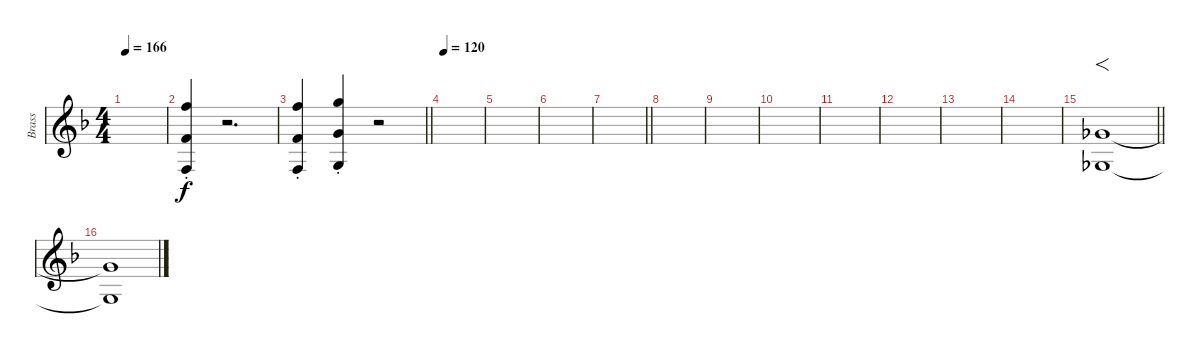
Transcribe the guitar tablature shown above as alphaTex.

\track ("Brass" "Brass") {instrument trombone}
\staff {score}
\tuning (E4 B3 G3 D3 A2 E2) {hide}
\ts (4 4)
\tempo 166
\clef g2
\ks f
|
(13.1{st} 10.3{st} 8.5{st}).4 r.2{d} |
\barLineRight lightlight
(13.1{st} 10.3{st} 8.5{st}).4{dy f} (15.1{st} 12.3{st} 10.5{st}).4 r.2 |
\section ("" "")
\tempo 120
|
|
|
\barLineRight lightlight
|
\section ("" "")
|
|
|
|
|
|
|
\barLineRight lightlight
(11.3 9.5).1{f} |
\section ("" "")
(11.3{t} 9.5{t}).1
